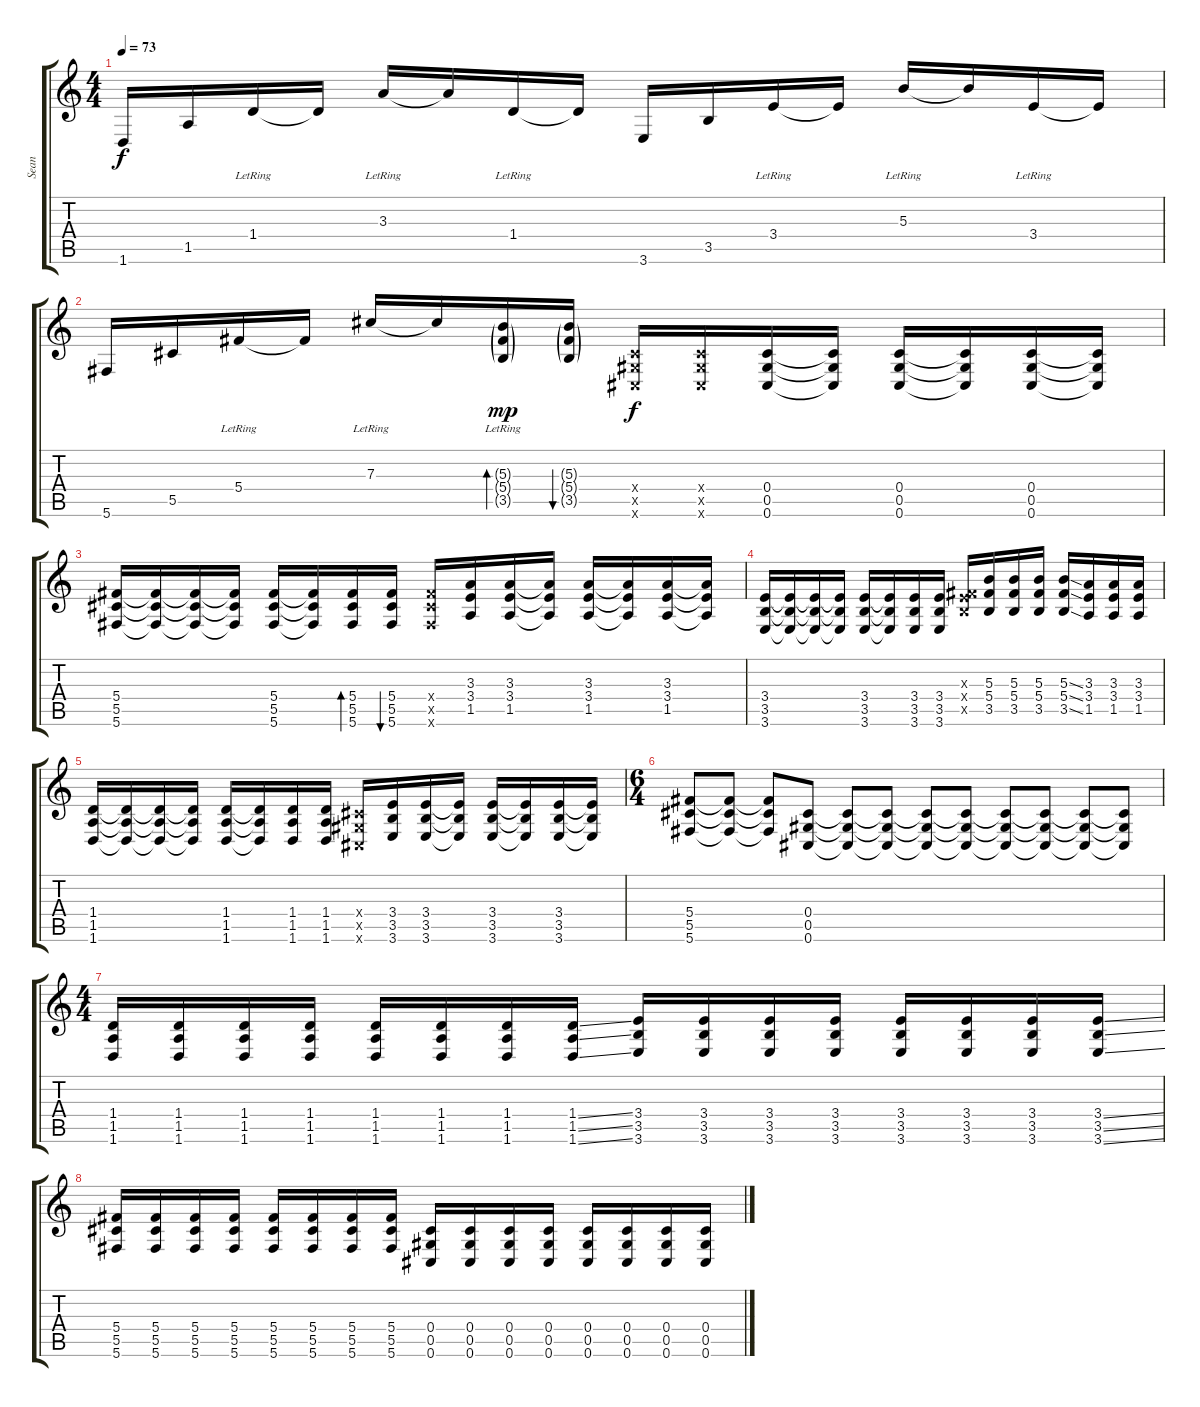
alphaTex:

\track ("Sean" "Sean") {instrument acousticguitarsteel}
\staff {score tabs}
\tuning (Eb4 Bb3 Gb3 Db3 Ab2 Db2) {hide}
\ts (4 4)
\tempo 73
\clef g2
\ks c
1.6.16{dy f} 1.5.16 1.4{lr}.16 1.4{t}.16 3.3{lr}.16 3.3{t}.16 1.4{lr}.16 1.4{t}.16 3.6.16 3.5.16 3.4{lr}.16 3.4{t}.16 5.3{lr}.16 5.3{t}.16 3.4{lr}.16 3.4{t}.16 |
5.6.16 5.5.16 5.4{lr}.16 5.4{t}.16 7.3{lr}.16 7.3{t}.16 (5.3{g} 5.4{g lr} 3.5{g}).16{bd 30 dy mp} (5.3{g} 5.4{g} 3.5{g}).16{bu 30} (0.4{x} 0.5{x} 0.6{x}).16{dy f} (0.4{x} 0.5{x} 0.6{x}).16 (0.4 0.5 0.6).16 (0.4{t} 0.5{t} 0.6{t}).16 (0.4 0.5 0.6).16 (0.4{t} 0.5{t} 0.6{t}).16 (0.4 0.5 0.6).16 (0.4{t} 0.5{t} 0.6{t}).16 |
(5.4 5.5 5.6).16 (5.4{t} 5.5{t} 5.6{t}).16 (5.4{t} 5.5{t} 5.6{t}).16 (5.4{t} 5.5{t} 5.6{t}).16 (5.4 5.5 5.6).16 (5.4{t} 5.5{t} 5.6{t}).16 (5.4 5.5 5.6).16{bd 240} (5.4 5.5 5.6).16{bu 240} (5.4{x} 5.5{x} 5.6{x}).16 (3.3 3.4 1.5).16 (3.3 3.4 1.5).16 (3.3{t} 3.4{t} 1.5{t}).16 (3.3 3.4 1.5).16 (3.3{t} 3.4{t} 1.5{t}).16 (3.3 3.4 1.5).16 (3.3{t} 3.4{t} 1.5{t}).16 |
(3.4 3.5 3.6).16 (3.4{t} 3.5{t} 3.6{t}).16 (3.4{t} 3.5{t} 3.6{t}).16 (3.4{t} 3.5{t} 3.6{t}).16 (3.4 3.5 3.6).16 (3.4{t} 3.5{t} 3.6{t}).16 (3.4 3.5 3.6).16 (3.4 3.5 3.6).16 (0.3{x} 3.4{x} 3.5{x}).16 (5.3 5.4 3.5).16 (5.3 5.4 3.5).16 (5.3 5.4 3.5).16 (5.3{ss} 5.4{ss} 3.5{ss}).16 (3.3 3.4 1.5).16 (3.3 3.4 1.5).16 (3.3 3.4 1.5).16 |
(1.4 1.5 1.6).16 (1.4{t} 1.5{t} 1.6{t}).16 (1.4{t} 1.5{t} 1.6{t}).16 (1.4{t} 1.5{t} 1.6{t}).16 (1.4 1.5 1.6).16 (1.4{t} 1.5{t} 1.6{t}).16 (1.4 1.5 1.6).16 (1.4 1.5 1.6).16 (0.4{x} 0.5{x} 0.6{x}).16 (3.4 3.5 3.6).16 (3.4 3.5 3.6).16 (3.4{t} 3.5{t} 3.6{t}).16 (3.4 3.5 3.6).16 (3.4{t} 3.5{t} 3.6{t}).16 (3.4 3.5 3.6).16 (3.4{t} 3.5{t} 3.6{t}).16 |
\ts (6 4)
(5.4 5.5 5.6).8{volume 16 instrument distortionguitar} (5.4{t} 5.5{t} 5.6{t}).8 (5.4{t} 5.5{t} 5.6{t}).8 (0.4 0.5 0.6).8 (0.4{t} 0.5{t} 0.6{t}).8 (0.4{t} 0.5{t} 0.6{t}).8 (0.4{t} 0.5{t} 0.6{t}).8 (0.4{t} 0.5{t} 0.6{t}).8 (0.4{t} 0.5{t} 0.6{t}).8 (0.4{t} 0.5{t} 0.6{t}).8 (0.4{t} 0.5{t} 0.6{t}).8 (0.4{t} 0.5{t} 0.6{t}).8 |
\ts (4 4)
(1.4 1.5 1.6).16 (1.4 1.5 1.6).16 (1.4 1.5 1.6).16 (1.4 1.5 1.6).16 (1.4 1.5 1.6).16 (1.4 1.5 1.6).16 (1.4 1.5 1.6).16 (1.4{ss} 1.5{ss} 1.6{ss}).16 (3.4 3.5 3.6).16 (3.4 3.5 3.6).16 (3.4 3.5 3.6).16 (3.4 3.5 3.6).16 (3.4 3.5 3.6).16 (3.4 3.5 3.6).16 (3.4 3.5 3.6).16 (3.4{ss} 3.5{ss} 3.6{ss}).16 |
(5.4 5.5 5.6).16 (5.4 5.5 5.6).16 (5.4 5.5 5.6).16 (5.4 5.5 5.6).16 (5.4 5.5 5.6).16 (5.4 5.5 5.6).16 (5.4 5.5 5.6).16 (5.4 5.5 5.6).16 (0.4 0.5 0.6).16 (0.4 0.5 0.6).16 (0.4 0.5 0.6).16 (0.4 0.5 0.6).16 (0.4 0.5 0.6).16 (0.4 0.5 0.6).16 (0.4 0.5 0.6).16 (0.4 0.5 0.6).16
